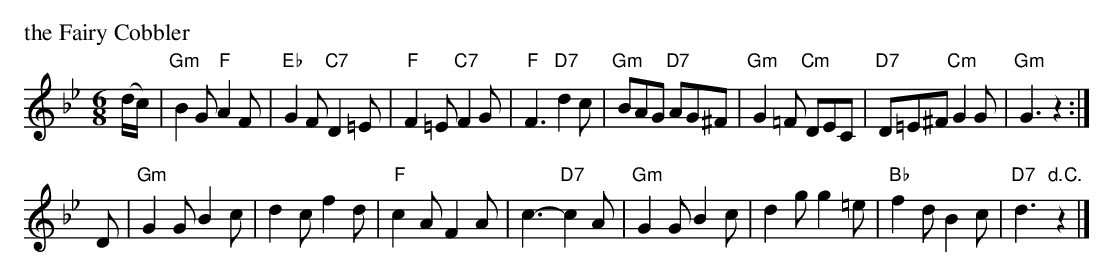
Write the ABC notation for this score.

X:1
P: the Fairy Cobbler
M: 6/8
L: 1/8
K: Gm
(d/c/) \
| "Gm"B2G "F"A2F | "Eb"G2F "C7"D2=E | "F"F2=E "C7"F2G | "F"F3 "D7"d2c \
| "Gm"BAG "D7"AG^F | "Gm"G2=F "Cm"DEC | "D7"D=E^F "Cm"G2G | "Gm"G3 z2 :|
D \
| "Gm"G2G B2c | d2c f2d | "F"c2A F2A | c3- "D7"c2A \
| "Gm"G2G B2c | d2g g2=e | "Bb"f2d B2c | "D7"d3 "d.C."z2 |]
